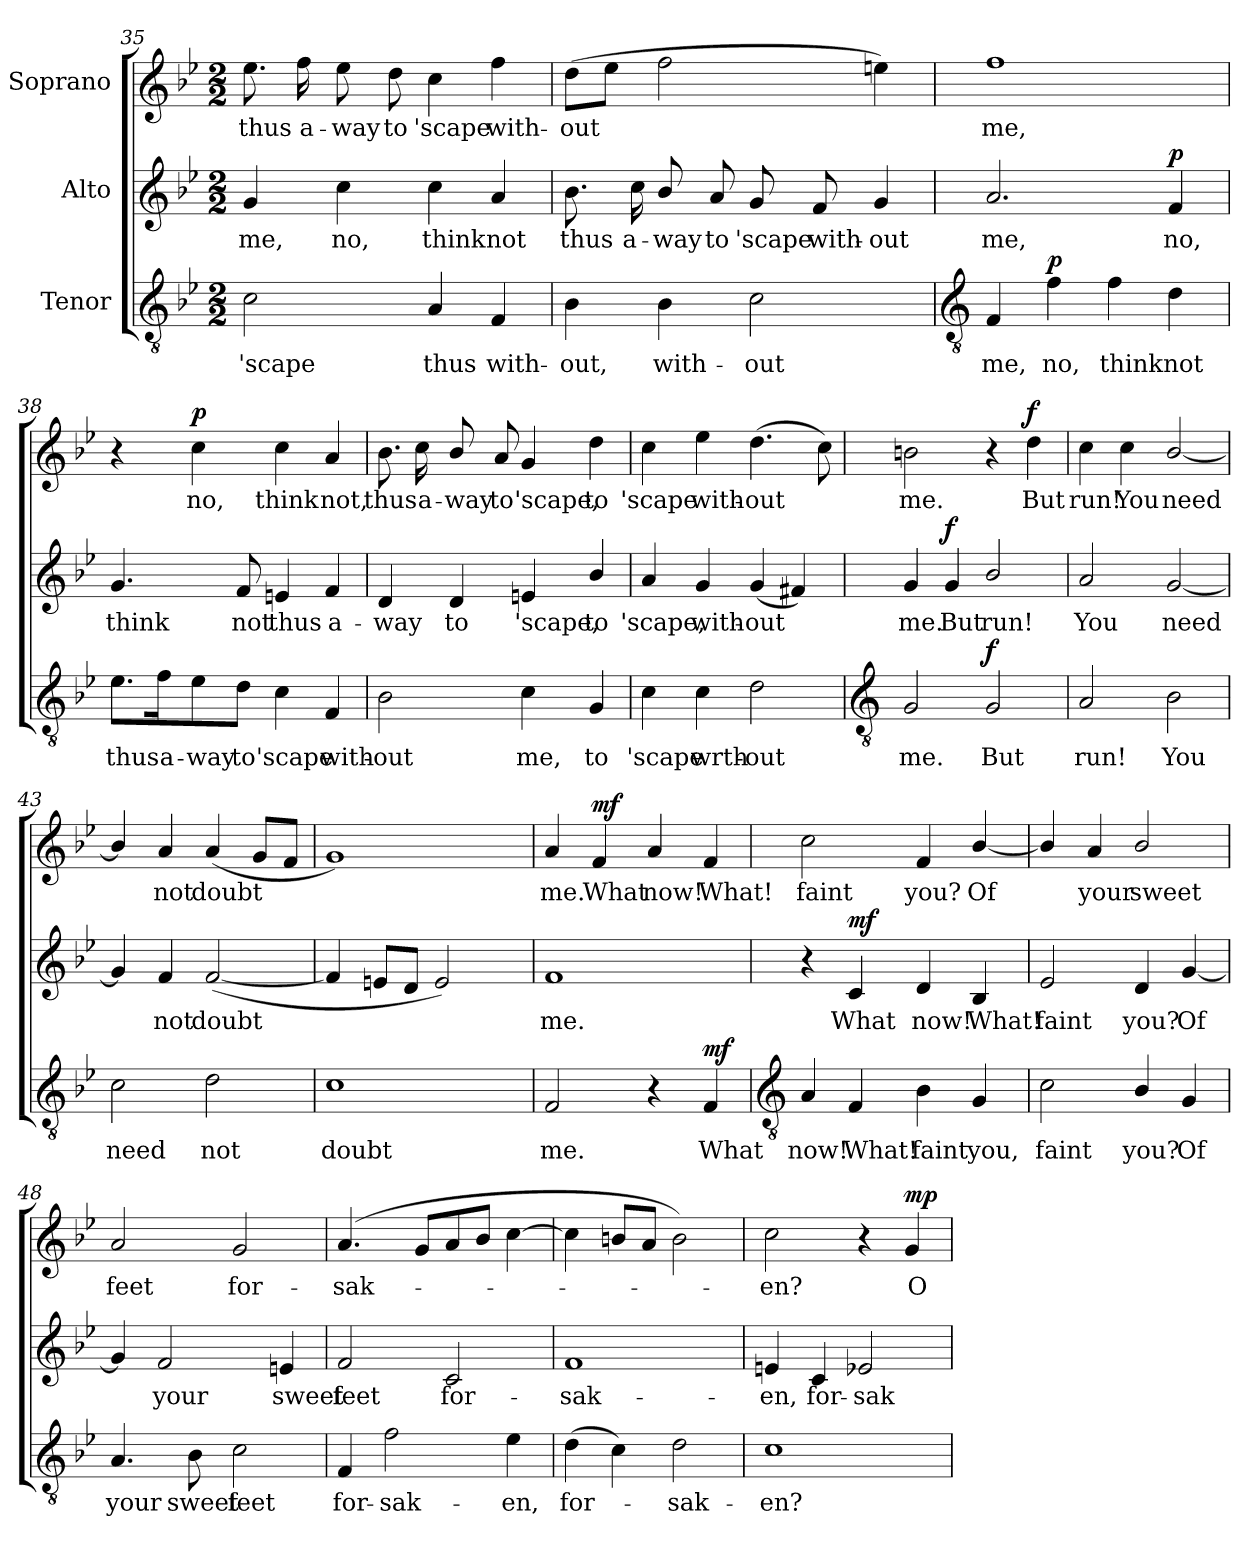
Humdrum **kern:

**kern	**text	**dynam	**kern	**text	**dynam	**kern	**text	**dynam
*part3	*part3	*part3	*part2	*part2	*part2	*part1	*part1	*part1
*staff3	*staff3	*staff3	*staff2	*staff2	*staff2	*staff1	*staff1	*staff1
*I"Tenor	*	*	*I"Alto	*	*	*I"Soprano	*	*
*clefGv2	*	*	*clefG2	*	*	*clefG2	*	*
*k[b-e-]	*	*	*k[b-e-]	*	*	*k[b-e-]	*	*
*B-:	*	*	*B-:	*	*	*B-:	*	*
*M2/2	*	*	*M2/2	*	*	*M2/2	*	*
=35	=35	=35	=35	=35	=35	=35	=35	=35
!	!LO:LY:b	!	!	!LO:LY:b	!	!	!LO:LY:b	!
2c	'scape	.	4g	me,	.	8.ee-	thus	.
!	!	!	!	!	!	!	!LO:LY:b	!
.	.	.	.	.	.	16ff	a-	.
!	!	!	!	!LO:LY:b	!	!	!LO:LY:b	!
.	.	.	4cc	no,	.	8ee-	-way	.
!	!	!	!	!	!	!	!LO:LY:b	!
.	.	.	.	.	.	8dd	to	.
!	!LO:LY:b	!	!	!LO:LY:b	!	!	!LO:LY:b	!
4A	thus	.	4cc	think	.	4cc	'scape	.
!	!LO:LY:b	!	!	!LO:LY:b	!	!	!LO:LY:b	!
4F	with-	.	4a	not	.	4ff	with-	.
=36	=36	=36	=36	=36	=36	=36	=36	=36
!	!LO:LY:b	!	!	!LO:LY:b	!	!	!LO:LY:b	!
4B-	-out,	.	8.b-	thus	.	(>8ddL	-out	.
.	.	.	.	.	.	8ee-J	.	.
!	!	!	!	!LO:LY:b	!	!	!	!
.	.	.	16cc	a-	.	.	.	.
!	!LO:LY:b	!	!	!LO:LY:b	!	!	!	!
4B-	with-	.	8b-/	-way	.	2ff	.	.
!	!	!	!	!LO:LY:b	!	!	!	!
.	.	.	8a	to	.	.	.	.
!	!LO:LY:b	!	!	!LO:LY:b	!	!	!	!
2c	-out	.	8g	'scape	.	.	.	.
!	!	!	!	!LO:LY:b	!	!	!	!
.	.	.	8f	with-	.	.	.	.
!	!	!	!	!LO:LY:b	!	!	!	!
.	.	.	4g	-out	.	4een)	.	.
!!LO:LB:g=z
=37	=37	=37	=37	=37	=37	=37	=37	=37
*clefGv2	*	*	*	*	*	*	*	*
!	!LO:LY:b	!	!	!LO:LY:b	!	!	!LO:LY:b	!
4F	me,	.	2.a	me,	.	1ff	me,	.
!	!LO:LY:b	!LO:DY:b	!	!	!	!	!	!
4f	no,	p	.	.	.	.	.	.
!	!LO:LY:b	!	!	!	!	!	!	!
4f	think	.	.	.	.	.	.	.
!	!LO:LY:b	!	!	!LO:LY:b	!LO:DY:b	!	!	!
4d	not	.	4f	no,	p	.	.	.
=38	=38	=38	=38	=38	=38	=38	=38	=38
!	!LO:LY:b	!	!	!LO:LY:b	!	!	!	!
8.e-\L	thus	.	4.g	think	.	4r	.	.
!	!LO:LY:b	!	!	!	!	!	!	!
16f\K	a-	.	.	.	.	.	.	.
!	!LO:LY:b	!	!	!	!	!	!LO:LY:b	!LO:DY:b
8e-\	-way	.	.	.	.	4cc	no,	p
!	!LO:LY:b	!	!	!LO:LY:b	!	!	!	!
8d\J	to	.	8f	not	.	.	.	.
!	!LO:LY:b	!	!	!LO:LY:b	!	!	!LO:LY:b	!
4c	'scape	.	4en	thus	.	4cc	think	.
!	!LO:LY:b	!	!	!LO:LY:b	!	!	!LO:LY:b	!
4F	with-	.	4f	a-	.	4a	not,	.
=39	=39	=39	=39	=39	=39	=39	=39	=39
!	!LO:LY:b	!	!	!LO:LY:b	!	!	!LO:LY:b	!
2B-	-out	.	4d	-way	.	8.b-	thus	.
!	!	!	!	!	!	!	!LO:LY:b	!
.	.	.	.	.	.	16cc	a-	.
!	!	!	!	!LO:LY:b	!	!	!LO:LY:b	!
.	.	.	4d	to	.	8b-/	-way	.
!	!	!	!	!	!	!	!LO:LY:b	!
.	.	.	.	.	.	8a	to	.
!	!LO:LY:b	!	!	!LO:LY:b	!	!	!LO:LY:b	!
4c	me,	.	4en	'scape,	.	4g	'scape,	.
!	!LO:LY:b	!	!	!LO:LY:b	!	!	!LO:LY:b	!
4G	to	.	4b-/	to	.	4dd	to	.
=40	=40	=40	=40	=40	=40	=40	=40	=40
!	!LO:LY:b	!	!	!LO:LY:b	!	!	!LO:LY:b	!
4c	'scape	.	4a	'scape,	.	4cc	'scape	.
!	!LO:LY:b	!	!	!LO:LY:b	!	!	!LO:LY:b	!
4c	wrth-	.	4g	with-	.	4ee-	with-	.
!	!LO:LY:b	!	!	!LO:LY:b	!	!	!LO:LY:b	!
2d	-out	.	(<4g	-out	.	(>4.dd	-out	.
.	.	.	4f#X)	.	.	.	.	.
.	.	.	.	.	.	8cc)	.	.
!!LO:LB:g=z
=41	=41	=41	=41	=41	=41	=41	=41	=41
*clefGv2	*	*	*	*	*	*	*	*
!	!LO:LY:b	!	!	!LO:LY:b	!	!	!LO:LY:b	!
2G	me.	.	4g	me.	.	2bn	me.	.
!	!	!	!	!LO:LY:b	!LO:DY:b	!	!	!
.	.	.	4g	But	f	.	.	.
!	!LO:LY:b	!LO:DY:b	!	!LO:LY:b	!	!	!	!
2G	But	f	2b-/	run!	.	4r	.	.
!	!	!	!	!	!	!	!LO:LY:b	!LO:DY:b
.	.	.	.	.	.	4dd	But	f
=42	=42	=42	=42	=42	=42	=42	=42	=42
!	!LO:LY:b	!	!	!LO:LY:b	!	!	!LO:LY:b	!
2A	run!	.	2a	You	.	4cc	run!	.
!	!	!	!	!	!	!	!LO:LY:b	!
.	.	.	.	.	.	4cc	You	.
!	!LO:LY:b	!	!	!LO:LY:b	!	!	!LO:LY:b	!
2B-	You	.	[2g	need	.	[2b-/	need	.
=43	=43	=43	=43	=43	=43	=43	=43	=43
!	!LO:LY:b	!	!	!	!	!	!	!
2c	need	.	4g]	.	.	4b-/]	.	.
!	!	!	!	!LO:LY:b	!	!	!LO:LY:b	!
.	.	.	4f	not	.	4a	not	.
!	!LO:LY:b	!	!	!LO:LY:b	!	!	!LO:LY:b	!
2d	not	.	(<[2f	doubt	.	(<4a	doubt	.
.	.	.	.	.	.	8gL	.	.
.	.	.	.	.	.	8fJ	.	.
=44	=44	=44	=44	=44	=44	=44	=44	=44
!	!LO:LY:b	!	!	!	!	!	!	!
1c	doubt	.	4f]	.	.	1g)	.	.
.	.	.	8enL	.	.	.	.	.
.	.	.	8dJ	.	.	.	.	.
.	.	.	2e)	.	.	.	.	.
=45	=45	=45	=45	=45	=45	=45	=45	=45
!	!LO:LY:b	!	!	!LO:LY:b	!	!	!LO:LY:b	!
2F	me.	.	1f	me.	.	4a	me.	.
!	!	!	!	!	!	!	!LO:LY:b	!LO:DY:b
.	.	.	.	.	.	4f	What	mf
!	!	!	!	!	!	!	!LO:LY:b	!
4r	.	.	.	.	.	4a	now!	.
!	!LO:LY:b	!LO:DY:b	!	!	!	!	!LO:LY:b	!
4F	What	mf	.	.	.	4f	What!	.
!!LO:LB:g=z
=46	=46	=46	=46	=46	=46	=46	=46	=46
*clefGv2	*	*	*	*	*	*	*	*
!	!LO:LY:b	!	!	!	!	!	!LO:LY:b	!
4A	now!	.	4r	.	.	2cc	faint	.
!	!LO:LY:b	!	!	!LO:LY:b	!LO:DY:b	!	!	!
4F	What!	.	4c	What	mf	.	.	.
!	!LO:LY:b	!	!	!LO:LY:b	!	!	!LO:LY:b	!
4B-	faint	.	4d	now!	.	4f	you?	.
!	!LO:LY:b	!	!	!LO:LY:b	!	!	!LO:LY:b	!
4G	you,	.	4B-	What!	.	[4b-/	Of	.
=47	=47	=47	=47	=47	=47	=47	=47	=47
!	!LO:LY:b	!	!	!LO:LY:b	!	!	!	!
2c	faint	.	2e-	faint	.	4b-/]	.	.
!	!	!	!	!	!	!	!LO:LY:b	!
.	.	.	.	.	.	4a	your	.
!	!LO:LY:b	!	!	!LO:LY:b	!	!	!LO:LY:b	!
4B-/	you?	.	4d	you?	.	2b-/	sweet	.
!	!LO:LY:b	!	!	!LO:LY:b	!	!	!	!
4G	Of	.	[4g	Of	.	.	.	.
=48	=48	=48	=48	=48	=48	=48	=48	=48
!	!LO:LY:b	!	!	!	!	!	!LO:LY:b	!
4.A	your	.	4g]	.	.	2a	feet	.
!	!	!	!	!LO:LY:b	!	!	!	!
.	.	.	2f	your	.	.	.	.
!	!LO:LY:b	!	!	!	!	!	!	!
8B-	sweet	.	.	.	.	.	.	.
!	!LO:LY:b	!	!	!	!	!	!LO:LY:b	!
2c	feet	.	.	.	.	2g	for-	.
!	!	!	!	!LO:LY:b	!	!	!	!
.	.	.	4en	sweet	.	.	.	.
=49	=49	=49	=49	=49	=49	=49	=49	=49
!	!LO:LY:b	!	!	!LO:LY:b	!	!	!LO:LY:b	!
4F	for-	.	2f	feet	.	(<4.a	-sak-	.
!	!LO:LY:b	!	!	!	!	!	!	!
2f	-sak-	.	.	.	.	.	.	.
.	.	.	.	.	.	8gL	.	.
!	!	!	!	!LO:LY:b	!	!	!	!
.	.	.	2c	for-	.	8a	.	.
.	.	.	.	.	.	8b-J	.	.
!	!LO:LY:b	!	!	!	!	!	!	!
4e-	-en,	.	.	.	.	[4cc	.	.
=50	=50	=50	=50	=50	=50	=50	=50	=50
!	!LO:LY:b	!	!	!LO:LY:b	!	!	!	!
(>4d	for-	.	1f	-sak-	.	4cc]	.	.
4c)	.	.	.	.	.	8bnL	.	.
.	.	.	.	.	.	8aJ	.	.
!	!LO:LY:b	!	!	!	!	!	!	!
2d	sak-	.	.	.	.	2b)	.	.
=51	=51	=51	=51	=51	=51	=51	=51	=51
!	!LO:LY:b	!	!	!LO:LY:b	!	!	!LO:LY:b	!
1c	-en?	.	4en	-en,	.	2cc	en?	.
!	!	!	!	!LO:LY:b	!	!	!	!
.	.	.	4c	for-	.	.	.	.
!	!	!	!	!LO:LY:b	!	!	!	!
.	.	.	2e-X	-sak-	.	4r	.	.
!	!	!	!	!	!	!	!LO:LY:b	!LO:DY:b
.	.	.	.	.	.	4g	O	mp
=	=	=	=	=	=	=	=	=
*-	*-	*-	*-	*-	*-	*-	*-	*-
